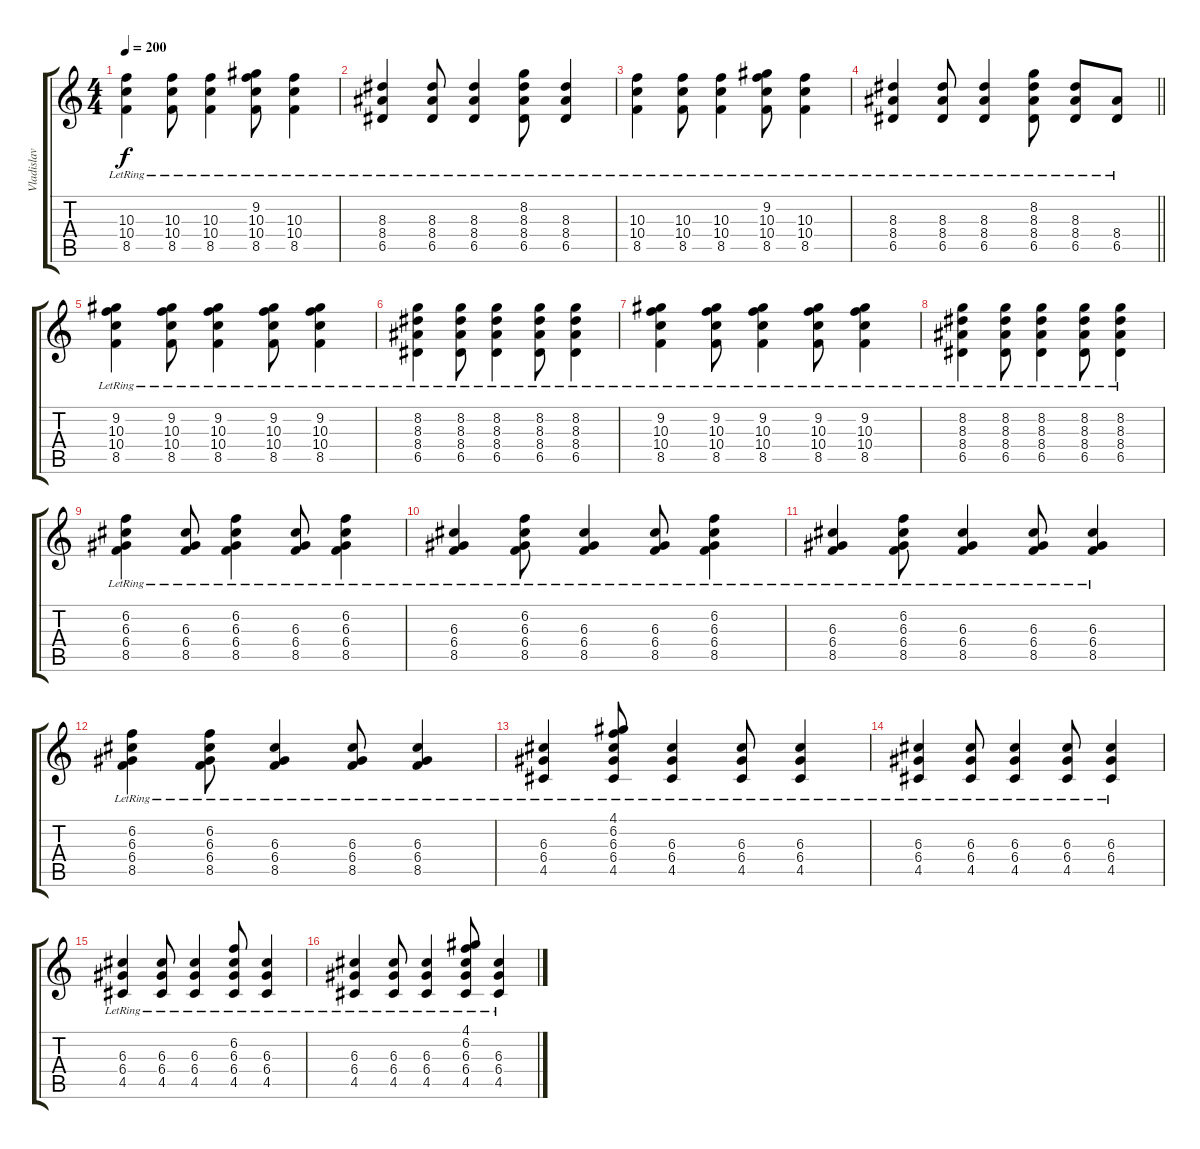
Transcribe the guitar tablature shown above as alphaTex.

\track ("Vladislav Parshin" "Vladislav ") {instrument electricguitarclean}
\staff {score tabs}
\tuning (E4 B3 G3 D3 A2 E2) {hide}
\ts (4 4)
\tempo 200
\clef g2
\ks c
(10.3{lr} 10.4{lr} 8.5{lr}).4{dy f} (10.3{lr} 10.4{lr} 8.5{lr}).8 (10.3{lr} 10.4{lr} 8.5{lr}).4 (9.2{lr} 10.3{lr} 10.4{lr} 8.5{lr}).8 (10.3{lr} 10.4{lr} 8.5{lr}).4 |
(8.3{lr} 8.4{lr} 6.5{lr}).4 (8.3{lr} 8.4{lr} 6.5{lr}).8 (8.3{lr} 8.4{lr} 6.5{lr}).4 (8.2{lr} 8.3{lr} 8.4{lr} 6.5{lr}).8 (8.3{lr} 8.4{lr} 6.5{lr}).4 |
(10.3{lr} 10.4{lr} 8.5{lr}).4 (10.3{lr} 10.4{lr} 8.5{lr}).8 (10.3{lr} 10.4{lr} 8.5{lr}).4 (9.2{lr} 10.3{lr} 10.4{lr} 8.5{lr}).8 (10.3{lr} 10.4{lr} 8.5{lr}).4 |
\barLineRight lightlight
(8.3{lr} 8.4{lr} 6.5{lr}).4 (8.3{lr} 8.4{lr} 6.5{lr}).8 (8.3{lr} 8.4{lr} 6.5{lr}).4 (8.2{lr} 8.3{lr} 8.4{lr} 6.5{lr}).8 (8.3{lr} 8.4{lr} 6.5{lr}).8 (8.4{lr} 6.5{lr}).8 |
\section ("" "")
(9.2{lr} 10.3{lr} 10.4{lr} 8.5{lr}).4 (9.2{lr} 10.3{lr} 10.4{lr} 8.5{lr}).8 (9.2{lr} 10.3{lr} 10.4{lr} 8.5{lr}).4 (9.2{lr} 10.3{lr} 10.4{lr} 8.5{lr}).8 (9.2{lr} 10.3{lr} 10.4{lr} 8.5{lr}).4 |
(8.2{lr} 8.3{lr} 8.4{lr} 6.5{lr}).4 (8.2{lr} 8.3{lr} 8.4{lr} 6.5{lr}).8 (8.2{lr} 8.3{lr} 8.4{lr} 6.5{lr}).4 (8.2{lr} 8.3{lr} 8.4{lr} 6.5{lr}).8 (8.2{lr} 8.3{lr} 8.4{lr} 6.5{lr}).4 |
(9.2{lr} 10.3{lr} 10.4{lr} 8.5{lr}).4 (9.2{lr} 10.3{lr} 10.4{lr} 8.5{lr}).8 (9.2{lr} 10.3{lr} 10.4{lr} 8.5{lr}).4 (9.2{lr} 10.3{lr} 10.4{lr} 8.5{lr}).8 (9.2{lr} 10.3{lr} 10.4{lr} 8.5{lr}).4 |
(8.2{lr} 8.3{lr} 8.4{lr} 6.5{lr}).4 (8.2{lr} 8.3{lr} 8.4{lr} 6.5{lr}).8 (8.2{lr} 8.3{lr} 8.4{lr} 6.5{lr}).4 (8.2{lr} 8.3{lr} 8.4{lr} 6.5{lr}).8 (8.2{lr} 8.3{lr} 8.4{lr} 6.5{lr}).4 |
(6.2{lr} 6.3{lr} 6.4{lr} 8.5{lr}).4 (6.3{lr} 6.4{lr} 8.5{lr}).8 (6.2{lr} 6.3{lr} 6.4{lr} 8.5{lr}).4 (6.3{lr} 6.4{lr} 8.5{lr}).8 (6.2{lr} 6.3{lr} 6.4{lr} 8.5{lr}).4 |
(6.3{lr} 6.4{lr} 8.5{lr}).4 (6.2{lr} 6.3{lr} 6.4{lr} 8.5{lr}).8 (6.3{lr} 6.4{lr} 8.5{lr}).4 (6.3{lr} 6.4{lr} 8.5{lr}).8 (6.2{lr} 6.3{lr} 6.4{lr} 8.5{lr}).4 |
(6.3{lr} 6.4{lr} 8.5{lr}).4 (6.2{lr} 6.3{lr} 6.4{lr} 8.5{lr}).8 (6.3{lr} 6.4{lr} 8.5{lr}).4 (6.3{lr} 6.4{lr} 8.5{lr}).8 (6.3{lr} 6.4{lr} 8.5{lr}).4 |
(6.2{lr} 6.3{lr} 6.4{lr} 8.5{lr}).4 (6.2{lr} 6.3{lr} 6.4{lr} 8.5{lr}).8 (6.3{lr} 6.4{lr} 8.5{lr}).4 (6.3{lr} 6.4{lr} 8.5{lr}).8 (6.3{lr} 6.4{lr} 8.5{lr}).4 |
(6.3{lr} 6.4{lr} 4.5{lr}).4 (4.1{lr} 6.2{lr} 6.3{lr} 6.4{lr} 4.5{lr}).8 (6.3{lr} 6.4{lr} 4.5{lr}).4 (6.3{lr} 6.4{lr} 4.5{lr}).8 (6.3{lr} 6.4{lr} 4.5{lr}).4 |
(6.3{lr} 6.4{lr} 4.5{lr}).4 (6.3{lr} 6.4{lr} 4.5{lr}).8 (6.3{lr} 6.4{lr} 4.5{lr}).4 (6.3{lr} 6.4{lr} 4.5{lr}).8 (6.3{lr} 6.4{lr} 4.5{lr}).4 |
(6.3{lr} 6.4{lr} 4.5{lr}).4 (6.3{lr} 6.4{lr} 4.5{lr}).8 (6.3{lr} 6.4{lr} 4.5{lr}).4 (6.2{lr} 6.3{lr} 6.4{lr} 4.5{lr}).8 (6.3{lr} 6.4{lr} 4.5{lr}).4 |
(6.3{lr} 6.4{lr} 4.5{lr}).4 (6.3{lr} 6.4{lr} 4.5{lr}).8 (6.3{lr} 6.4{lr} 4.5{lr}).4 (4.1{lr} 6.2{lr} 6.3{lr} 6.4{lr} 4.5{lr}).8 (6.3{lr} 6.4{lr} 4.5{lr}).4
